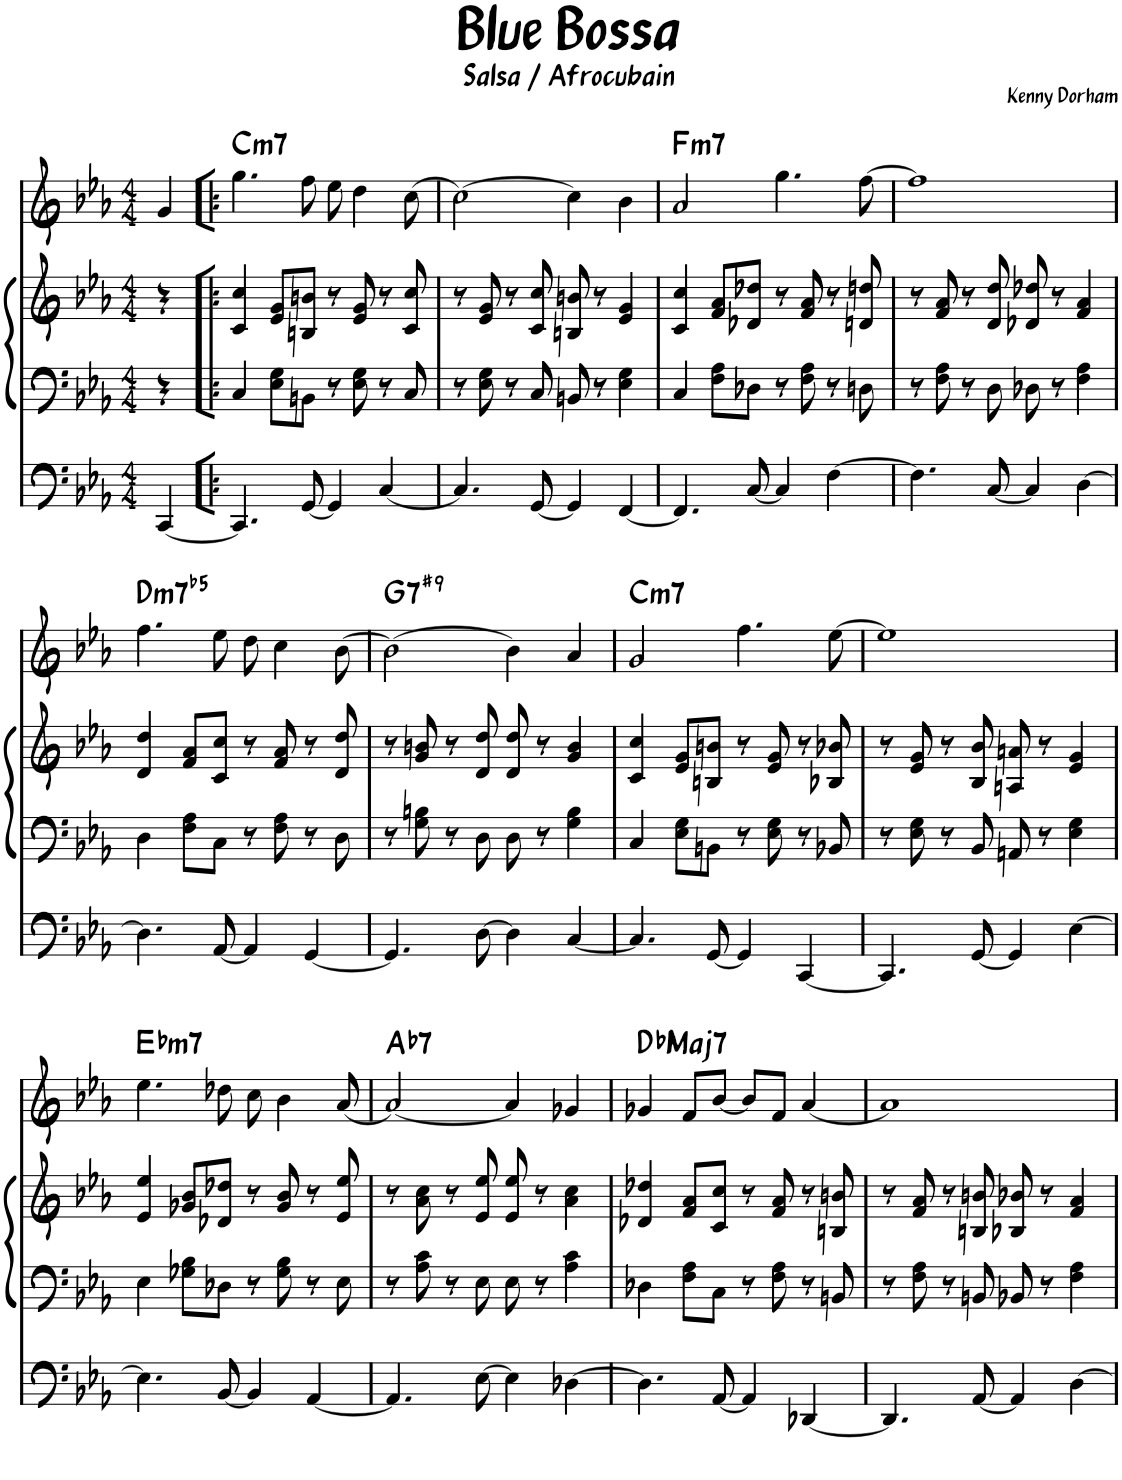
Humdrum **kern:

**kern	**kern	**kern	**kern	**harte
*part3	*part2	*part2	*part1	*part1
*staff4	*staff3	*staff2	*staff1	*
*I"Fretless Electric Bass	*I"Piano 2	*	*I"Electric Piano	*
*	*I'Pno	*	*I'E.Pno	*
*clefF4	*clefF4	*clefG2	*clefG2	*
*Trd7c12	*	*	*	*
*k[b-e-a-]	*k[b-e-a-]	*k[b-e-a-]	*k[b-e-a-]	*
*M4/4	*M4/4	*M4/4	*M4/4	*
=1	=1	=1	=1	=1
[4CC/	4r	4r	4g/	.
=2!|:	=2!|:	=2!|:	=2!|:	=2!|:
!	!	!	!	!LO:H:kt=m7
4.CC/]	4C/	4c/ 4cc/	4.gg\	C:min7
.	8E-\ 8G\L	8e-/ 8g/L	.	.
[8GG/	8BBn\J	8Bn/ 8bn/J	8ff\	.
4GG/]	8r	8r	8ee-\	.
.	8E-\ 8G\	8e-/ 8g/	4dd\	.
[4C/	8r	8r	.	.
.	8C/	8c/ 8cc/	[8cc\	.
=3	=3	=3	=3	=3
4.C/]	8r	8r	2cc\_	.
.	8E-\ 8G\	8e-/ 8g/	.	.
.	8r	8r	.	.
[8GG/	8C/	8c/ 8cc/	.	.
4GG/]	8BBn/	8Bn/ 8bn/	4cc\]	.
.	8r	8r	.	.
[4FF/	4E-\ 4G\	4e-/ 4g/	4b-\	.
=4	=4	=4	=4	=4
!	!	!	!	!LO:H:kt=m7
4.FF/]	4C/	4c/ 4cc/	2a-/	F:min7
.	8F\ 8A-\L	8f/ 8a-/L	.	.
[8C/	8D-X\J	8d-X/ 8dd-X/J	.	.
4C/]	8r	8r	4.gg\	.
.	8F\ 8A-\	8f/ 8a-/	.	.
[4F\	8r	8r	.	.
.	8Dn\	8dn/ 8ddn/	[8ff\	.
=5	=5	=5	=5	=5
4.F\]	8r	8r	1ff]	.
.	8F\ 8A-\	8f/ 8a-/	.	.
.	8r	8r	.	.
[8C/	8D\	8d/ 8dd/	.	.
4C/]	8D-X\	8d-X/ 8dd-X/	.	.
.	8r	8r	.	.
[4D\	4F\ 4A-\	4f/ 4a-/	.	.
!!LO:LB:g=z
=6	=6	=6	=6	=6
!	!	!	!	!LO:H:kt=m7b5
4.D\]	4D\	4d/ 4dd/	4.ff\	D:hdim7
.	8F\ 8A-\L	8f/ 8a-/L	.	.
[8AA-/	8C\J	8c/ 8cc/J	8ee-\	.
4AA-/]	8r	8r	8dd\	.
.	8F\ 8A-\	8f/ 8a-/	4cc\	.
[4GG/	8r	8r	.	.
.	8D\	8d/ 8dd/	[8b-\	.
=7	=7	=7	=7	=7
!	!	!	!	!LO:H:kt=7
4.GG/]	8r	8r	2b-\_	G:7(#9)
.	8G\ 8Bn\	8g/ 8bn/	.	.
.	8r	8r	.	.
[8D\	8D\	8d/ 8dd/	.	.
4D\]	8D\	8d/ 8dd/	4b-\]	.
.	8r	8r	.	.
[4C/	4G\ 4B\	4g/ 4b/	4a-/	.
=8	=8	=8	=8	=8
!	!	!	!	!LO:H:kt=m7
4.C/]	4C/	4c/ 4cc/	2g/	C:min7
.	8E-\ 8G\L	8e-/ 8g/L	.	.
[8GG/	8BBn\J	8Bn/ 8bn/J	.	.
4GG/]	8r	8r	4.ff\	.
.	8E-\ 8G\	8e-/ 8g/	.	.
[4CC/	8r	8r	.	.
.	8BB-X/	8B-X/ 8b-X/	[8ee-\	.
=9	=9	=9	=9	=9
4.CC/]	8r	8r	1ee-]	.
.	8E-\ 8G\	8e-/ 8g/	.	.
.	8r	8r	.	.
[8GG/	8BB-/	8B-/ 8b-/	.	.
4GG/]	8AAn/	8An/ 8an/	.	.
.	8r	8r	.	.
[4E-\	4E-\ 4G\	4e-/ 4g/	.	.
!!LO:LB:g=z
=10	=10	=10	=10	=10
!	!	!	!	!LO:H:kt=m7
4.E-\]	4E-\	4e-/ 4ee-/	4.ee-\	Eb:min7
.	8G-X\ 8B-\L	8g-X/ 8b-/L	.	.
[8BB-/	8D-X\J	8d-X/ 8dd-X/J	8dd-X\	.
4BB-/]	8r	8r	8cc\	.
.	8G-\ 8B-\	8g-/ 8b-/	4b-\	.
[4AA-/	8r	8r	.	.
.	8E-\	8e-/ 8ee-/	[8a-/	.
=11	=11	=11	=11	=11
!	!	!	!	!LO:H:kt=7
4.AA-/]	8r	8r	2a-/_	Ab:7
.	8A-\ 8c\	8a-\ 8cc\	.	.
.	8r	8r	.	.
[8E-\	8E-\	8e-/ 8ee-/	.	.
4E-\]	8E-\	8e-/ 8ee-/	4a-/]	.
.	8r	8r	.	.
[4D-X\	4A-\ 4c\	4a-\ 4cc\	4g-X/	.
=12	=12	=12	=12	=12
!	!	!	!	!LO:H:kt=Maj7
4.D-\]	4D-X\	4d-X/ 4dd-X/	4g-X/	Db:maj7
.	8F\ 8A-\L	8f/ 8a-/L	8f/L	.
[8AA-/	8C\J	8c/ 8cc/J	[8b-/J	.
4AA-/]	8r	8r	8b-/L]	.
.	8F\ 8A-\	8f/ 8a-/	8f/J	.
[4DD-X/	8r	8r	[4a-/	.
.	8BBn/	8Bn/ 8bn/	.	.
=13	=13	=13	=13	=13
4.DD-/]	8r	8r	1a-]	.
.	8F\ 8A-\	8f/ 8a-/	.	.
.	8r	8r	.	.
[8AA-/	8BBn/	8Bn/ 8bn/	.	.
4AA-/]	8BB-X/	8B-X/ 8b-X/	.	.
.	8r	8r	.	.
[4D\	4F\ 4A-\	4f/ 4a-/	.	.
=	=	=	=	=
*-	*-	*-	*-	*-
